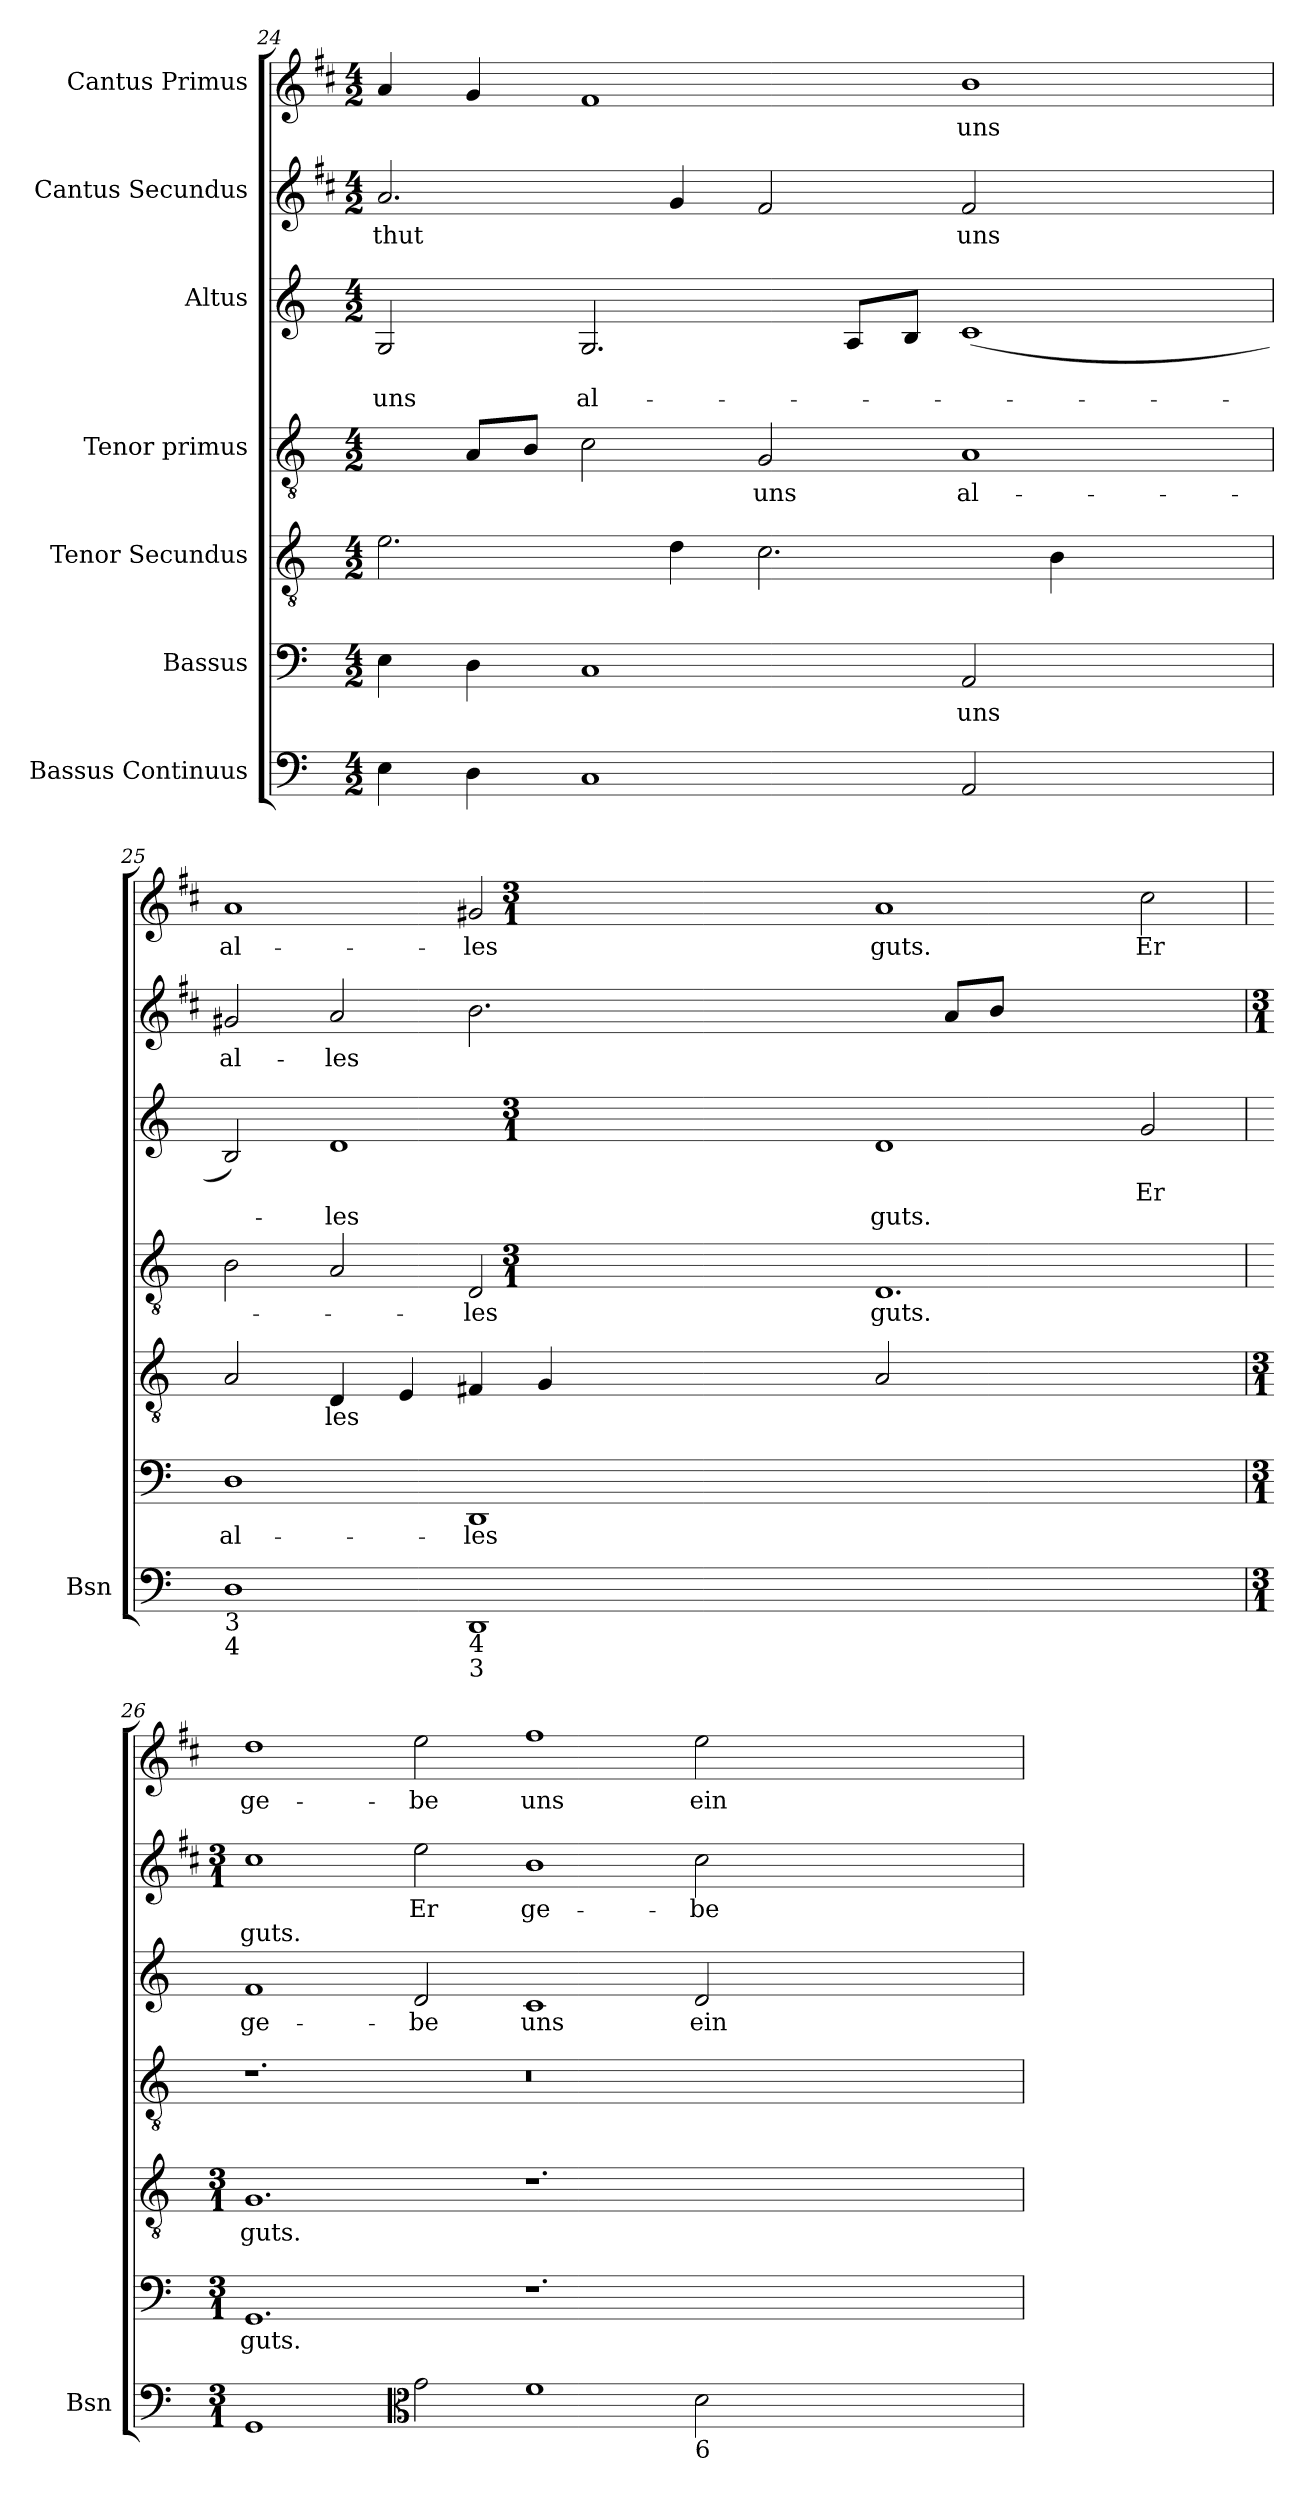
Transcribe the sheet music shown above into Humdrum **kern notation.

**kern	**kern	**text	**kern	**text	**kern	**text	**kern	**text	**text	**kern	**text	**text	**kern	**text
*part7	*part6	*part6	*part5	*part5	*part4	*part4	*part3	*part3	*part3	*part2	*part2	*part2	*part1	*part1
*staff7	*staff6	*staff6	*staff5	*staff5	*staff4	*staff4	*staff3	*staff3	*staff3	*staff2	*staff2	*staff2	*staff1	*staff1
*I"Bassus Continuus	*I"Bassus	*	*I"Tenor Secundus	*	*I"Tenor primus	*	*I"Altus	*	*	*I"Cantus Secundus	*	*	*I"Cantus Primus	*
*I'Bsn	*	*	*	*	*	*	*	*	*	*	*	*	*	*
!!LO:LB:g=z
*clefF4	*clefF4	*	*clefGv2	*	*clefGv2	*	*clefG2	*	*	*clefG2	*	*	*clefG2	*
*	*	*	*	*	*	*	*	*	*	*ITrd1c2	*	*	*ITrd1c2	*
*k[]	*k[]	*	*k[]	*	*k[]	*	*k[]	*	*	*k[]	*	*	*k[]	*
*C:	*C:	*	*C:	*	*C:	*	*C:	*	*	*C:	*	*	*C:	*
*M4/2	*M4/2	*	*M4/2	*	*M4/2	*	*M4/2	*	*	*M4/2	*	*	*M4/2	*
=24	=24	=24	=24	=24	=24	=24	=24	=24	=24	=24	=24	=24	=24	=24
!	!	!	!	!	!	!	!	!	!LO:LY:b	!	!LO:LY:b	!	!	!
4E	4E	.	2.e	.	4Gyy]	.	2G	.	uns	2.g	thut	.	4g	.
4D	4D	.	.	.	8AL	.	.	.	.	.	.	.	4f	.
.	.	.	.	.	8BJ	.	.	.	.	.	.	.	.	.
!	!	!	!	!	!	!	!	!	!LO:LY:b	!	!	!	!	!
1C	1C	.	.	.	2c	.	2.G	.	al-	.	.	.	1e	.
.	.	.	4d	.	.	.	.	.	.	4f	.	.	.	.
!	!	!	!	!	!	!LO:LY:b	!	!	!	!	!	!	!	!
.	.	.	2.c	.	2G	uns	.	.	.	2e	.	.	.	.
.	.	.	.	.	.	.	8AL	.	.	.	.	.	.	.
.	.	.	.	.	.	.	8BJ	.	.	.	.	.	.	.
!	!	!LO:LY:b	!	!	!	!LO:LY:b	!	!	!	!	!LO:LY:b	!	!	!LO:LY:b
2AA	2AA	uns	.	.	1A	al-	(<1c	.	.	2e	uns	.	1a	uns
.	.	.	4B	.	.	.	.	.	.	.	.	.	.	.
2ryy	2ryy	.	2ryy	.	.	.	.	.	.	2ryy	.	.	.	.
=25	=25	=25	=25	=25	=25	=25	=25	=25	=25	=25	=25	=25	=25	=25
!LO:TX:b:t=3	!	!	!	!	!	!	!	!	!	!	!	!	!	!
!LO:TX:b:t=4	!	!	!	!	!	!	!	!	!	!	!	!	!	!
!	!	!LO:LY:b	!	!	!	!	!	!	!	!	!LO:LY:b	!	!	!LO:LY:b
1D	1D	al-	2A	.	2B	.	2B)	.	.	2f#X	al-	.	1g	al-
!	!	!	!	!LO:LY:b	!	!	!	!	!LO:LY:b	!	!LO:LY:b	!	!	!
.	.	.	4D	-les	2A	.	1d	.	-les	2g	-les	.	.	.
.	.	.	4E	.	.	.	.	.	.	.	.	.	.	.
!LO:TX:b:t=4	!	!	!	!	!	!	!	!	!	!	!	!	!	!
!LO:TX:b:t=3	!	!	!	!	!	!	!	!	!	!	!	!	!	!
!	!	!LO:LY:b	!	!	!	!LO:LY:b	!	!	!	!	!	!	!	!LO:LY:b
1DD	1DD	-les	4F#X	.	2D	-les	.	.	.	2.a	.	.	2f#X	-les
.	.	.	4G	.	.	.	.	.	.	.	.	.	.	.
*	*	*	*	*	*M3/1	*	*M3/1	*	*	*	*	*	*M3/1	*
!	!	!	!	!	!	!LO:LY:b	!	!	!LO:LY:b	!	!	!	!	!LO:LY:b
.	.	.	2A	.	1.D	guts.	1d	.	guts.	.	.	.	1g	guts.
.	.	.	.	.	.	.	.	.	.	8gL	.	.	.	.
.	.	.	.	.	.	.	.	.	.	8aJ	.	.	.	.
1ryy	1ryy	.	1ryy	.	.	.	.	.	.	1ryy	.	.	.	.
!	!	!	!	!	!	!	!	!LO:LY:b	!	!	!	!	!	!LO:LY:b
.	.	.	.	.	.	.	2g	Er	.	.	.	.	2b	Er
=26	=26	=26	=26	=26	=26	=26	=26	=26	=26	=26	=26	=26	=26	=26
*M3/1	*M3/1	*	*M3/1	*	*	*	*	*	*	*M3/1	*	*	*	*
!	!	!LO:LY:b	!	!LO:LY:b	!	!	!	!LO:LY:b	!	!	!	!LO:LY:b	!	!LO:LY:b
1GG	1.GG	guts.	1.G	guts.	1.r	.	1f	ge-	.	1b	.	guts.	1cc	ge-
*clefC3	*	*	*	*	*	*	*	*	*	*	*	*	*	*
!	!	!	!	!	!	!	!	!LO:LY:b	!	!	!LO:LY:b	!	!	!LO:LY:b
2g	.	.	.	.	.	.	2d	-be	.	2dd	Er	.	2dd	-be
!	!	!	!	!	!	!	!	!LO:LY:b	!	!	!LO:LY:b	!	!	!LO:LY:b
1f	1.r	.	1.r	.	0.r	.	1c	uns	.	1a	ge-	.	1ee	uns
!LO:TX:b:t=6	!	!	!	!	!	!	!	!	!	!	!	!	!	!
!	!	!	!	!	!	!	!	!LO:LY:b	!	!	!LO:LY:b	!	!	!LO:LY:b
2d	.	.	.	.	.	.	2d	ein	.	2b	-be	.	2dd	ein
1.ryy	1.ryy	.	1.ryy	.	.	.	1.ryy	.	.	1.ryy	.	.	1.ryy	.
=	=	=	=	=	=	=	=	=	=	=	=	=	=	=
*-	*-	*-	*-	*-	*-	*-	*-	*-	*-	*-	*-	*-	*-	*-
